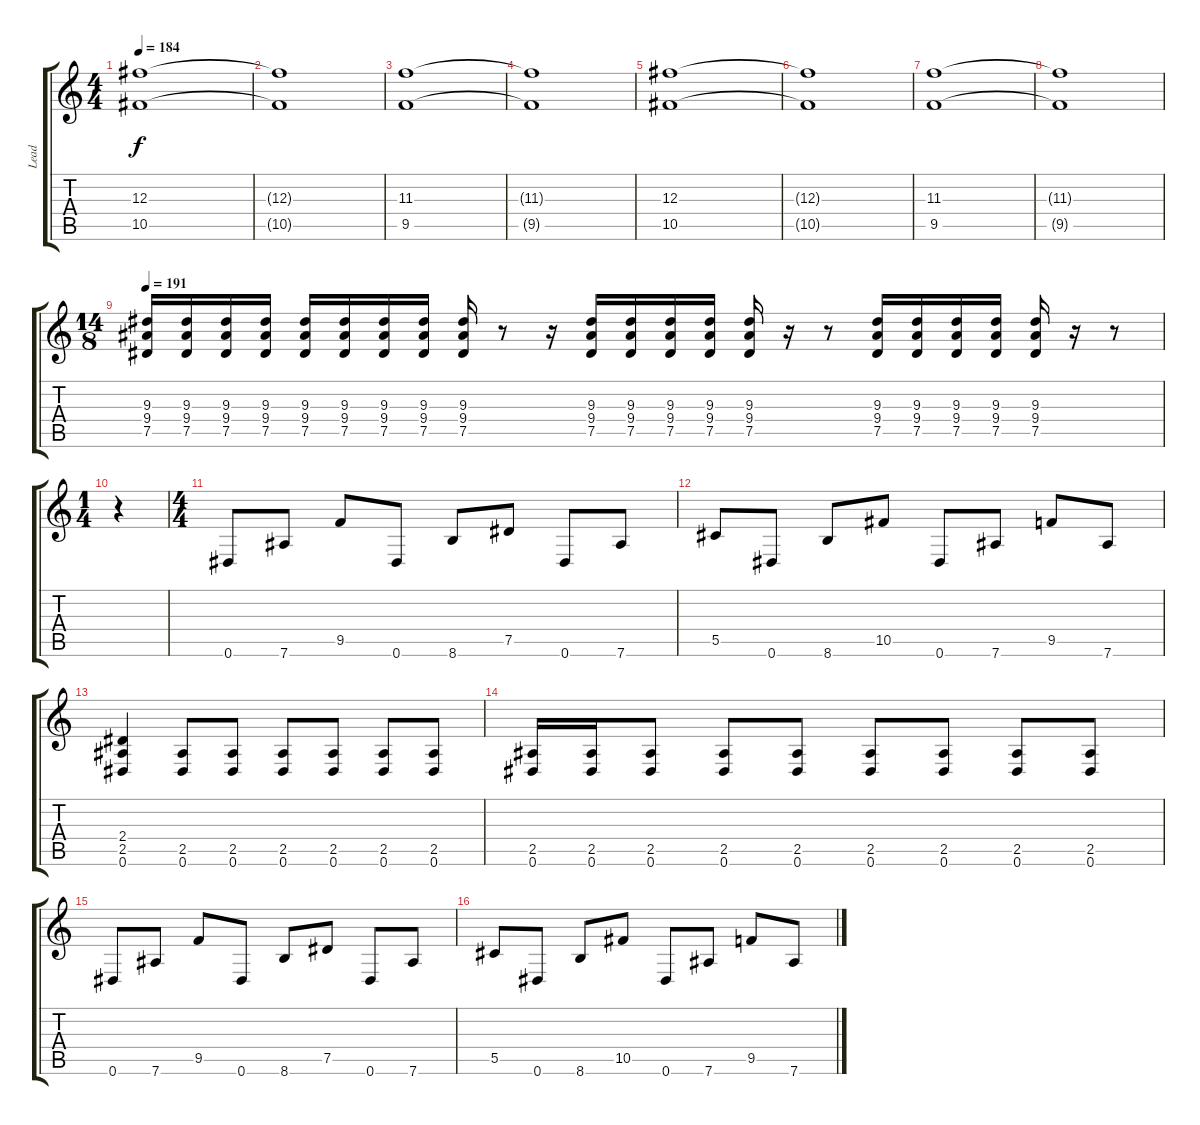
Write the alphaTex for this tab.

\track ("Lead" "Lead") {instrument distortionguitar}
\staff {score tabs}
\tuning (Eb4 Bb3 Gb3 Db3 Ab2 Eb2) {hide}
\ts (4 4)
\tempo 184
\clef g2
\ks c
(12.3 10.5).1{dy f} |
(12.3{t} 10.5{t}).1 |
(11.3 9.5).1 |
(11.3{t} 9.5{t}).1 |
(12.3 10.5).1 |
(12.3{t} 10.5{t}).1 |
(11.3 9.5).1 |
(11.3{t} 9.5{t}).1 |
\ts (14 8)
\tempo 191
(9.3 9.4 7.5).16 (9.3 9.4 7.5).16 (9.3 9.4 7.5).16 (9.3 9.4 7.5).16 (9.3 9.4 7.5).16 (9.3 9.4 7.5).16 (9.3 9.4 7.5).16 (9.3 9.4 7.5).16 (9.3 9.4 7.5).16 r.8 r.16 (9.3 9.4 7.5).16 (9.3 9.4 7.5).16 (9.3 9.4 7.5).16 (9.3 9.4 7.5).16 (9.3 9.4 7.5).16 r.16 r.8 (9.3 9.4 7.5).16 (9.3 9.4 7.5).16 (9.3 9.4 7.5).16 (9.3 9.4 7.5).16 (9.3 9.4 7.5).16 r.16 r.8 |
\ts (1 4)
r.4 |
\ts (4 4)
0.6.8 7.6.8 9.5.8 0.6.8 8.6.8 7.5.8 0.6.8 7.6.8 |
5.5.8 0.6.8 8.6.8 10.5.8 0.6.8 7.6.8 9.5.8 7.6.8 |
(2.4 2.5 0.6).4 (2.5 0.6).8 (2.5 0.6).8 (2.5 0.6).8 (2.5 0.6).8 (2.5 0.6).8 (2.5 0.6).8 |
(2.5 0.6).16 (2.5 0.6).16 (2.5 0.6).8 (2.5 0.6).8 (2.5 0.6).8 (2.5 0.6).8 (2.5 0.6).8 (2.5 0.6).8 (2.5 0.6).8 |
0.6.8 7.6.8 9.5.8 0.6.8 8.6.8 7.5.8 0.6.8 7.6.8 |
5.5.8 0.6.8 8.6.8 10.5.8 0.6.8 7.6.8 9.5.8 7.6.8
